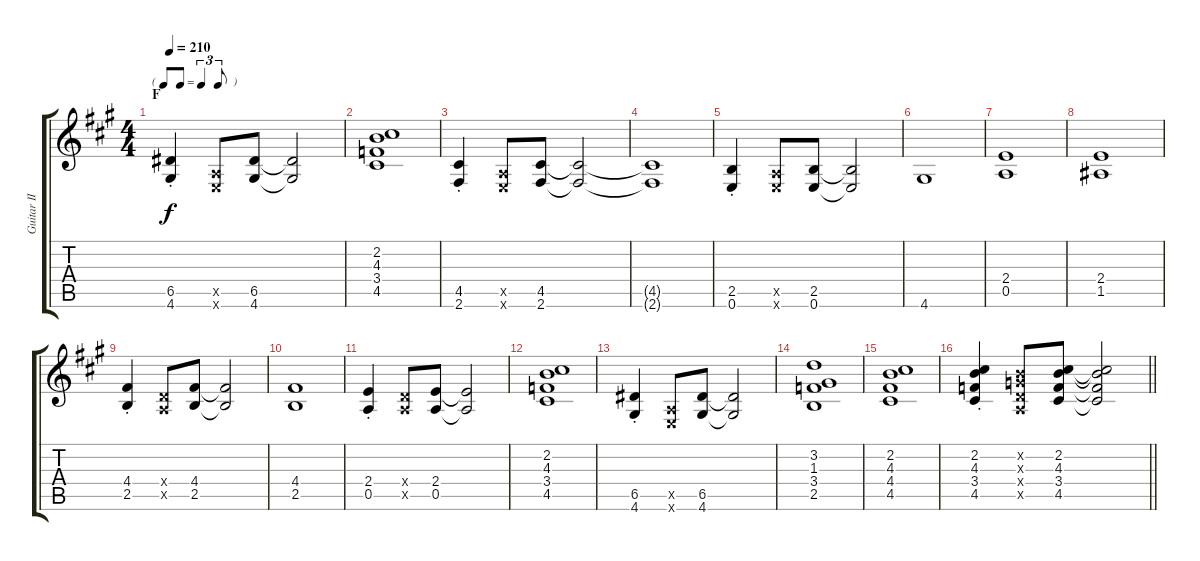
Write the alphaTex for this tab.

\track ("Guitar II" "Guitar II") {instrument distortionguitar}
\staff {score tabs}
\tuning (E4 B3 G3 D3 A2 E2) {hide}
\ts (4 4)
\tf triplet8th
\section ("" "F")
\tempo 210
\clef g2
\ks a
(6.5{st} 4.6{st}).4{dy f} (0.5{x} 0.6{x}).8 (6.5 4.6).8 (6.5{t} 4.6{t}).2 |
(2.2 4.3 3.4 4.5).1 |
(4.5{st} 2.6{st}).4 (0.5{x} 0.6{x}).8 (4.5 2.6).8 (4.5{t} 2.6{t}).2 |
(4.5{t} 2.6{t}).1 |
(2.5{st} 0.6{st}).4 (0.5{x} 0.6{x}).8 (2.5 0.6).8 (2.5{t} 0.6{t}).2 |
4.6.1 |
(2.4 0.5).1 |
(2.4 1.5).1 |
(4.4{st} 2.5{st}).4 (0.4{x} 0.5{x}).8 (4.4 2.5).8 (4.4{t} 2.5{t}).2 |
(4.4 2.5).1 |
(2.4{st} 0.5{st}).4 (0.4{x} 0.5{x}).8 (2.4 0.5).8 (2.4{t} 0.5{t}).2 |
(2.2 4.3 3.4 4.5).1 |
(6.5{st} 4.6{st}).4 (0.5{x} 0.6{x}).8 (6.5 4.6).8 (6.5{t} 4.6{t}).2 |
(3.2 1.3 3.4 2.5).1 |
(2.2 4.3 4.4 4.5).1 |
\barLineRight lightlight
(2.2{st} 4.3{st} 3.4{st} 4.5{st}).4 (0.2{x} 0.3{x} 0.4{x} 0.5{x}).8 (2.2 4.3 3.4 4.5).8 (2.2{t} 4.3{t} 3.4{t} 4.5{t}).2
